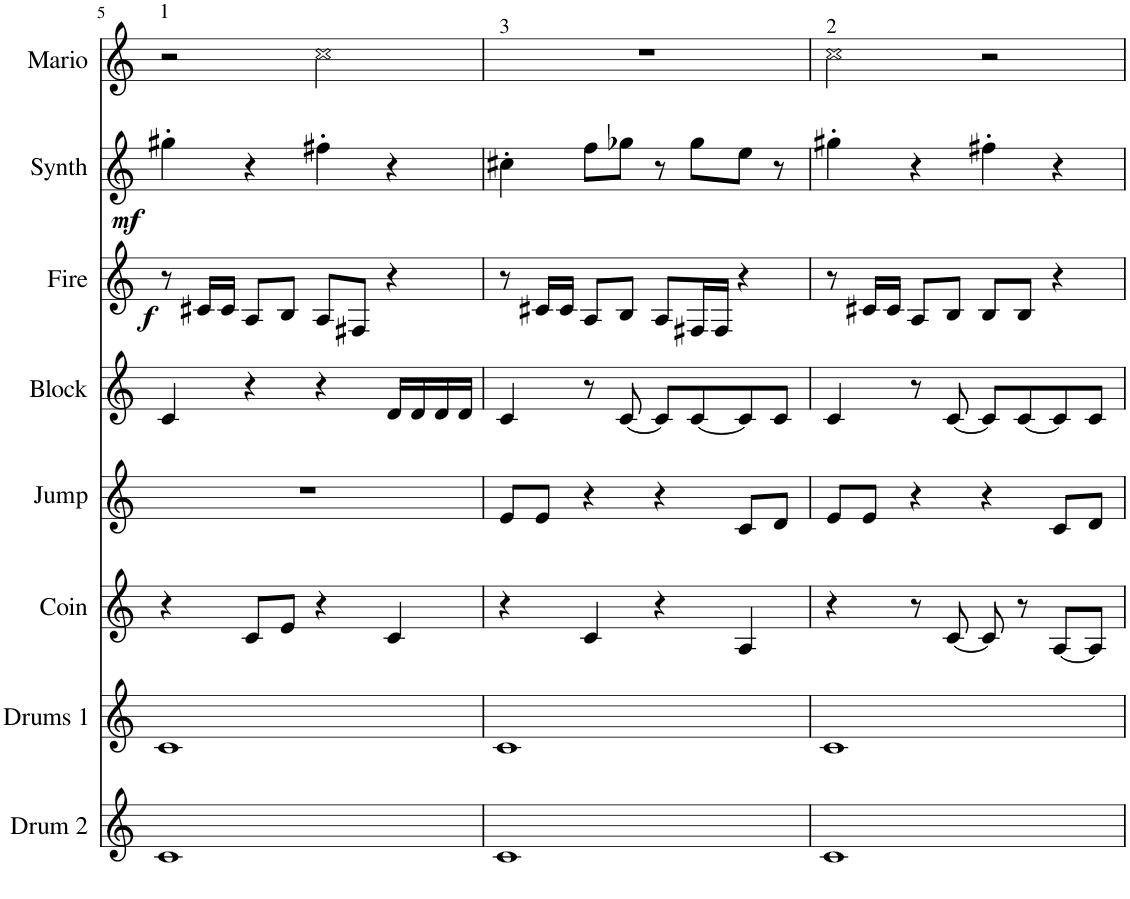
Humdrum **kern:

**kern	**kern	**kern	**kern	**kern	**kern	**dynam	**kern	**dynam	**kern
*part8	*part7	*part6	*part5	*part4	*part3	*part3	*part2	*part2	*part1
*staff8	*staff7	*staff6	*staff5	*staff4	*staff3	*staff3	*staff2	*staff2	*staff1
*I"Drum Loop 2 (synth)	*I"Drum Loop 1 (Sampled)	*I"Coin Sound	*I"Jump Sound	*I"Block Sound	*I"Fireball	*	*I"Synth lead	*	*I"Mario Sounds (varied)
*I'Drum 2	*I'Drums 1	*I'Coin	*I'Jump	*I'Block	*I'Fire	*	*I'Synth	*	*I'Mario
!!LO:PB:g=z
*clefG2	*clefG2	*clefG2	*clefG2	*clefG2	*clefG2	*	*clefG2	*	*clefG2
*k[]	*k[]	*k[]	*k[]	*k[]	*k[]	*	*k[]	*	*k[]
*M4/4	*M4/4	*M4/4	*M4/4	*M4/4	*M4/4	*	*M4/4	*	*M4/4
=5	=5	=5	=5	=5	=5	=5	=5	=5	=5
!	!	!	!	!	!	!	!	!	!LO:TX:a:t=1
!	!	!	!	!	!	!LO:DY:b	!	!LO:DY:b	!
1c	1c	4r	1r	4c/	8r	f	4gg#X'\	mf	2r
.	.	.	.	.	16c#X/LL	.	.	.	.
.	.	.	.	.	16c#/JJ	.	.	.	.
.	.	8c/L	.	4r	8A/L	.	4r	.	.
.	.	8e/J	.	.	8B/J	.	.	.	.
.	.	4r	.	4r	8A/L	.	4ff#X'\	.	2cc\
.	.	.	.	.	8F#X/J	.	.	.	.
.	.	4c/	.	16d/LL	4r	.	4r	.	.
.	.	.	.	16d/	.	.	.	.	.
.	.	.	.	16d/	.	.	.	.	.
.	.	.	.	16d/JJ	.	.	.	.	.
=6	=6	=6	=6	=6	=6	=6	=6	=6	=6
!	!	!	!	!	!	!	!	!	!LO:TX:a:t=3
1c	1c	4r	8e/L	4c/	8r	.	4cc#X'\	.	1r
.	.	.	8e/J	.	16c#X/LL	.	.	.	.
.	.	.	.	.	16c#/JJ	.	.	.	.
.	.	4c/	4r	8r	8A/L	.	8ff\L	.	.
.	.	.	.	[8c/	8B/J	.	8gg-X\J	.	.
.	.	4r	4r	8c/L]	8A/L	.	8r	.	.
.	.	.	.	[8c/	16F#X/L	.	8gg-\L	.	.
.	.	.	.	.	16F#/JJ	.	.	.	.
.	.	4A/	8c/L	8c/]	4r	.	8ee\J	.	.
.	.	.	8d/J	8c/J	.	.	8r	.	.
=7	=7	=7	=7	=7	=7	=7	=7	=7	=7
!	!	!	!	!	!	!	!	!	!LO:TX:a:t=2
1c	1c	4r	8e/L	4c/	8r	.	4gg#X'\	.	2cc\
.	.	.	8e/J	.	16c#X/LL	.	.	.	.
.	.	.	.	.	16c#/JJ	.	.	.	.
.	.	8r	4r	8r	8A/L	.	4r	.	.
.	.	[8c/	.	[8c/	8B/J	.	.	.	.
.	.	8c/]	4r	8c/L]	8B/L	.	4ff#X'\	.	2r
.	.	8r	.	[8c/	8B/J	.	.	.	.
.	.	[8A/L	8c/L	8c/]	4r	.	4r	.	.
.	.	8A/J]	8d/J	8c/J	.	.	.	.	.
=	=	=	=	=	=	=	=	=	=
*-	*-	*-	*-	*-	*-	*-	*-	*-	*-
